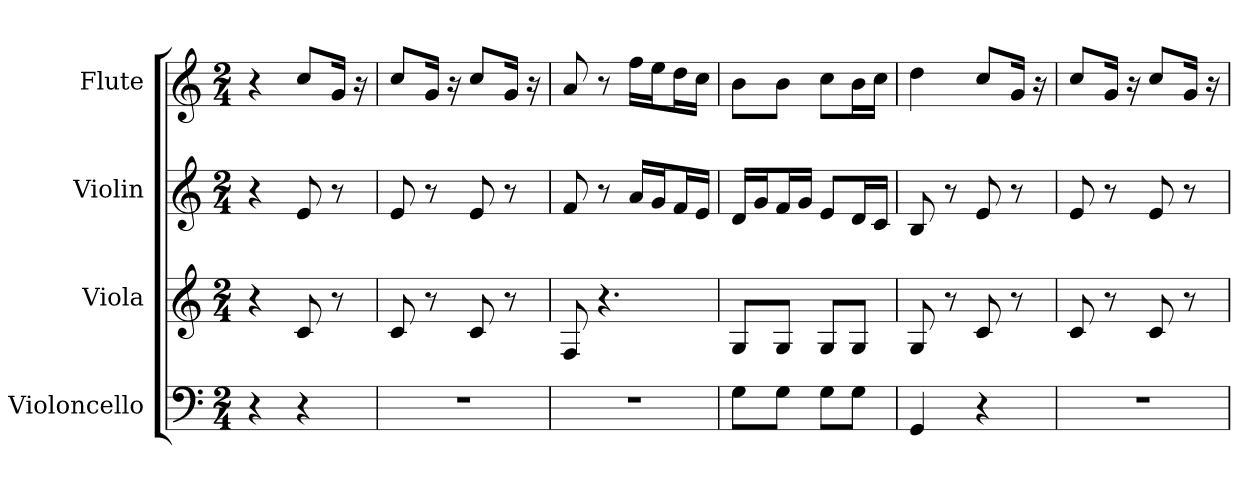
**kern	**kern	**kern	**kern
*part4	*part3	*part2	*part1
*staff4	*staff3	*staff2	*staff1
*I"Violoncello	*I"Viola	*I"Violin	*I"Flute
*I'Vc	*I'Vla	*I'Vln	*I'Fl
*k[]	*k[]	*k[]	*k[]
*C:	*C:	*C:	*C:
*M2/4	*M2/4	*M2/4	*M2/4
*MM130	*MM130	*MM130	*MM130
=	=	=	=
4r	4r	4r	4r
4r	8c	8e	8ccL
.	8r	8r	16gJk
.	.	.	16r
=1	=1	=1	=1
2r	8c	8e	8ccL
.	8r	8r	16gJk
.	.	.	16r
.	8c	8e	8ccL
.	8r	8r	16gJk
.	.	.	16r
=2	=2	=2	=2
2r	8F	8f	8a
.	4.r	8r	8r
.	.	16aLL	16ffLL
.	.	16gJ	16eeJ
.	.	16fL	16ddL
.	.	16eJJ	16ccJJ
=3	=3	=3	=3
8GL	8GL	16dLL	8bL
.	.	16gJ	.
8GJ	8GJ	16fL	8bJ
.	.	16gJJ	.
8GL	8GL	8eL	8ccL
8GJ	8GJ	16dL	16bL
.	.	16cJJ	16ccJJ
=4	=4	=4	=4
4GG	8G	8B	4dd
.	8r	8r	.
4r	8c	8e	8ccL
.	8r	8r	16gJk
.	.	.	16r
=5	=5	=5	=5
2r	8c	8e	8ccL
.	8r	8r	16gJk
.	.	.	16r
.	8c	8e	8ccL
.	8r	8r	16gJk
.	.	.	16r
=	=	=	=
*-	*-	*-	*-
